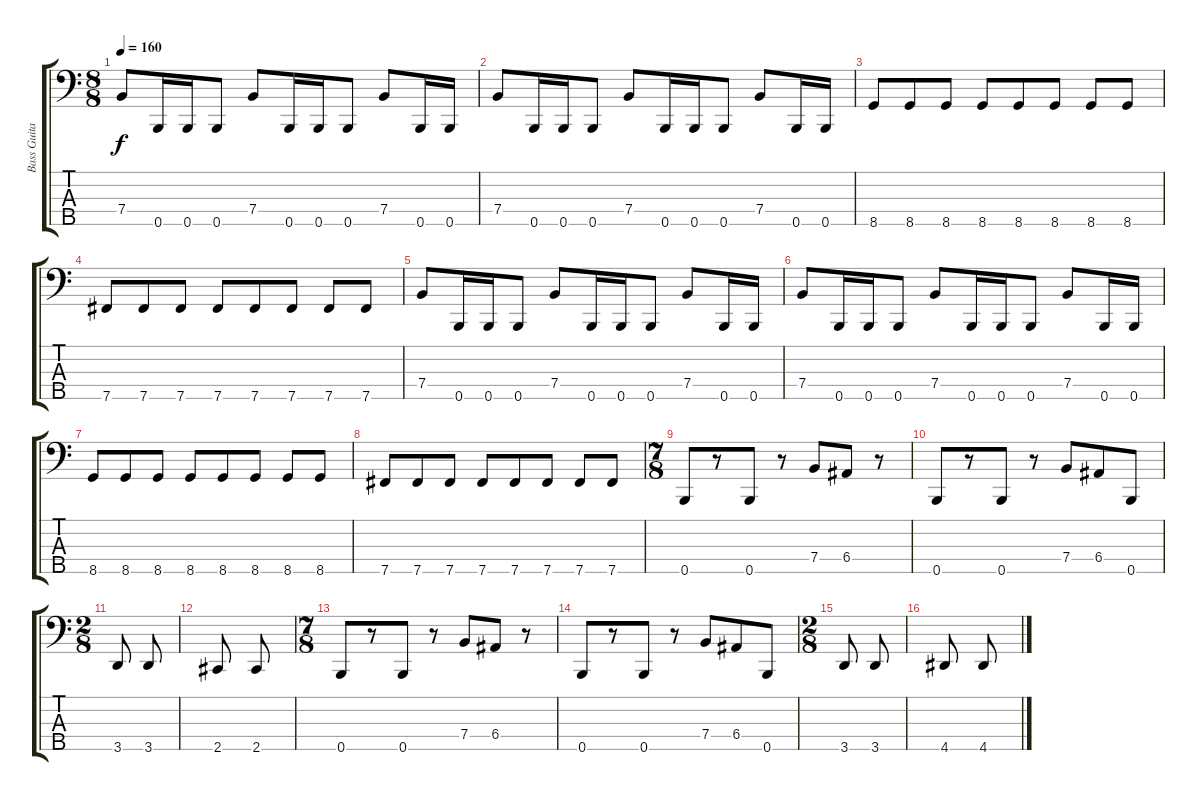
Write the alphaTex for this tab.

\track ("Bass Guitar" "Bass Guita") {instrument electricbasspick}
\staff {score tabs}
\tuning (G2 D2 A1 E1 B0) {hide}
\ts (8 8)
\tempo 160
\clef f4
\ks c
7.4.8{dy f} 0.5.16 0.5.16 0.5.8 7.4.8 0.5.16 0.5.16 0.5.8 7.4.8 0.5.16 0.5.16 |
7.4.8 0.5.16 0.5.16 0.5.8 7.4.8 0.5.16 0.5.16 0.5.8 7.4.8 0.5.16 0.5.16 |
8.5.8 8.5.8 8.5.8 8.5.8 8.5.8 8.5.8 8.5.8 8.5.8 |
7.5.8 7.5.8 7.5.8 7.5.8 7.5.8 7.5.8 7.5.8 7.5.8 |
7.4.8 0.5.16 0.5.16 0.5.8 7.4.8 0.5.16 0.5.16 0.5.8 7.4.8 0.5.16 0.5.16 |
7.4.8 0.5.16 0.5.16 0.5.8 7.4.8 0.5.16 0.5.16 0.5.8 7.4.8 0.5.16 0.5.16 |
8.5.8 8.5.8 8.5.8 8.5.8 8.5.8 8.5.8 8.5.8 8.5.8 |
7.5.8 7.5.8 7.5.8 7.5.8 7.5.8 7.5.8 7.5.8 7.5.8 |
\ts (7 8)
0.5.8 r.8 0.5.8 r.8 7.4.8 6.4.8 r.8 |
0.5.8 r.8 0.5.8 r.8 7.4.8 6.4.8 0.5.8 |
\ts (2 8)
3.5.8 3.5.8 |
2.5.8 2.5.8 |
\ts (7 8)
0.5.8 r.8 0.5.8 r.8 7.4.8 6.4.8 r.8 |
0.5.8 r.8 0.5.8 r.8 7.4.8 6.4.8 0.5.8 |
\ts (2 8)
3.5.8 3.5.8 |
4.5.8 4.5.8
